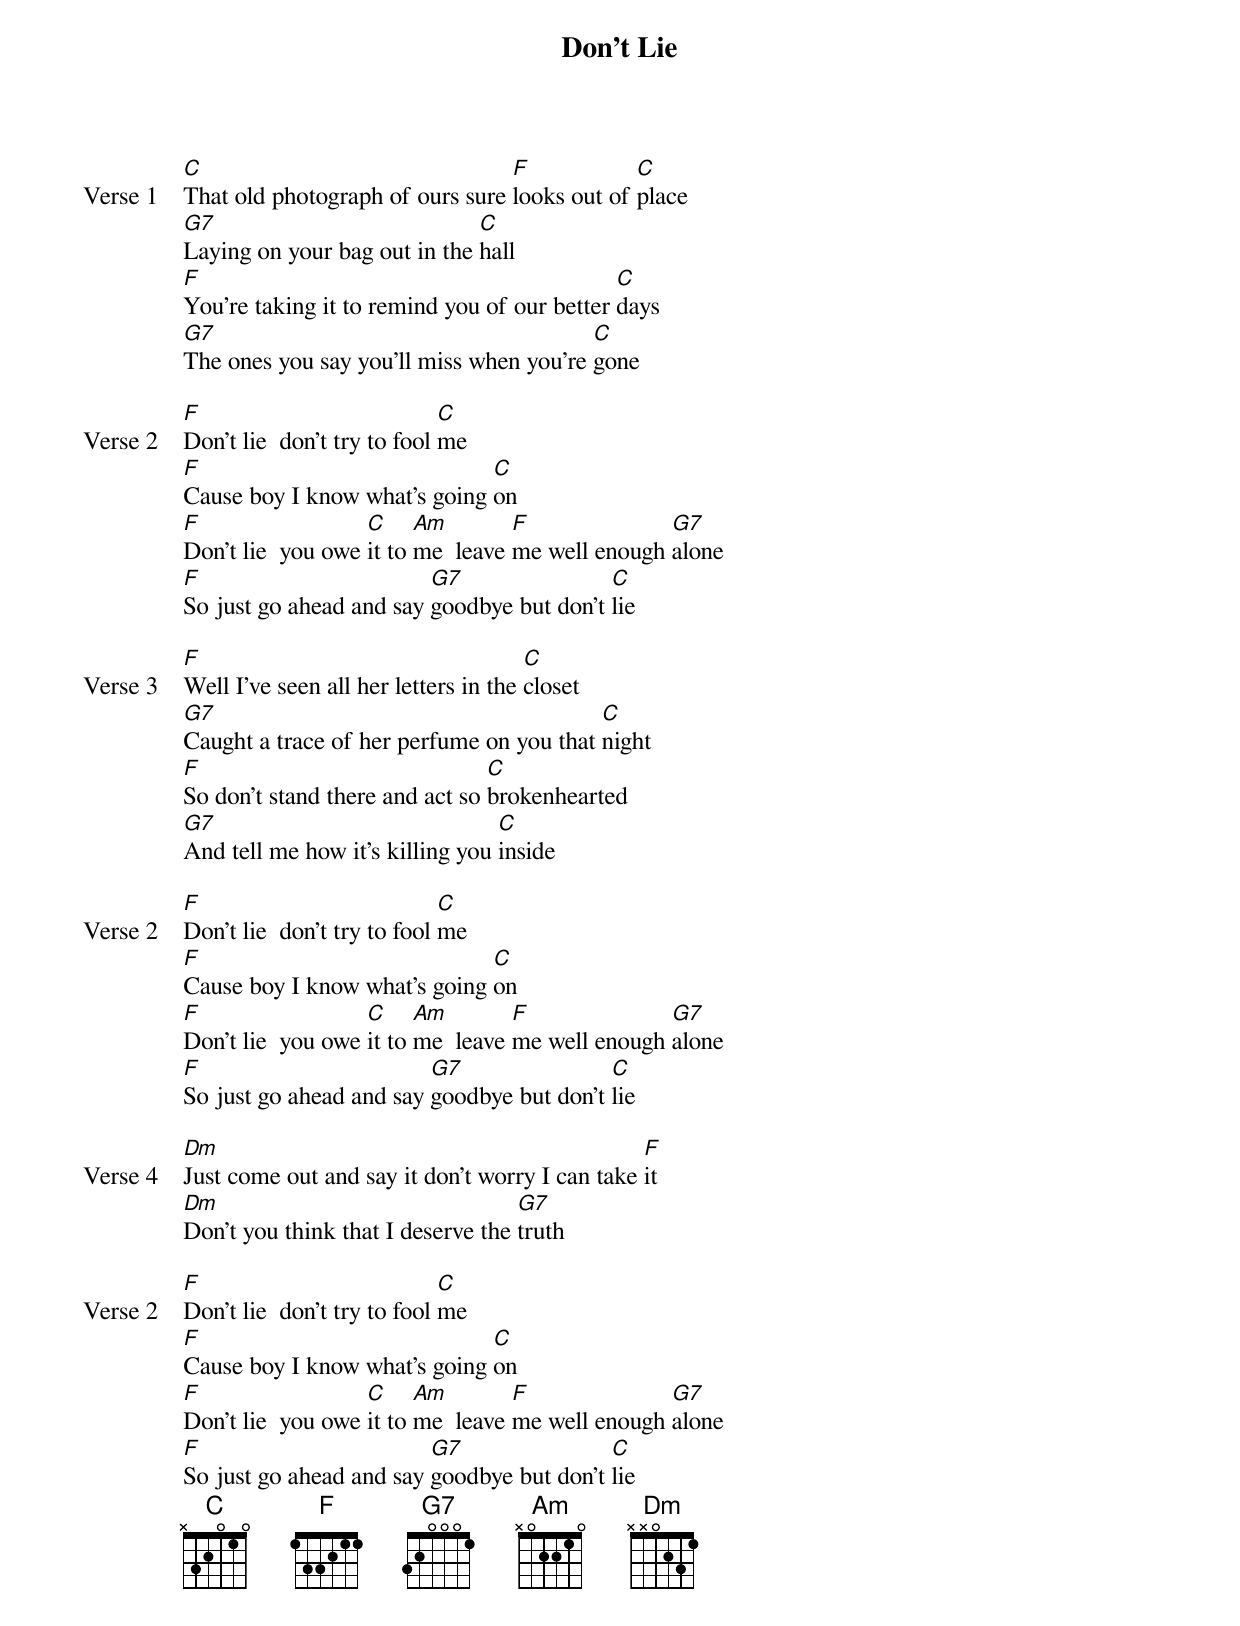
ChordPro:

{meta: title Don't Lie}
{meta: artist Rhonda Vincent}
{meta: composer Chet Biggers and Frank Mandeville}

{start_of_verse: Verse 1}
[C]That old photograph of ours sure [F]looks out of [C]place
[G7]Laying on your bag out in the [C]hall
[F]You’re taking it to remind you of our better [C]days
[G7]The ones you say you'll miss when you’re [C]gone
{end_of_verse}

{start_of_verse: Verse 2}
[F]Don't lie  don't try to fool [C]me
[F]Cause boy I know what's going [C]on
[F]Don't lie  you owe [C]it to [Am]me  leave [F]me well enough [G7]alone
[F]So just go ahead and say [G7]goodbye but don't [C]lie
{end_of_verse}

{start_of_verse: Verse 3}
[F]Well I've seen all her letters in the [C]closet
[G7]Caught a trace of her perfume on you that [C]night
[F]So don't stand there and act so [C]brokenhearted
[G7]And tell me how it's killing you [C]inside
{end_of_verse}

{start_of_verse: Verse 2}
[F]Don't lie  don't try to fool [C]me
[F]Cause boy I know what's going [C]on
[F]Don't lie  you owe [C]it to [Am]me  leave [F]me well enough [G7]alone
[F]So just go ahead and say [G7]goodbye but don't [C]lie
{end_of_verse}

{start_of_verse: Verse 4}
[Dm]Just come out and say it don't worry I can take [F]it
[Dm]Don't you think that I deserve the [G7]truth
{end_of_verse}

{start_of_verse: Verse 2}
[F]Don't lie  don't try to fool [C]me
[F]Cause boy I know what's going [C]on
[F]Don't lie  you owe [C]it to [Am]me  leave [F]me well enough [G7]alone
[F]So just go ahead and say [G7]goodbye but don't [C]lie
{end_of_verse}
